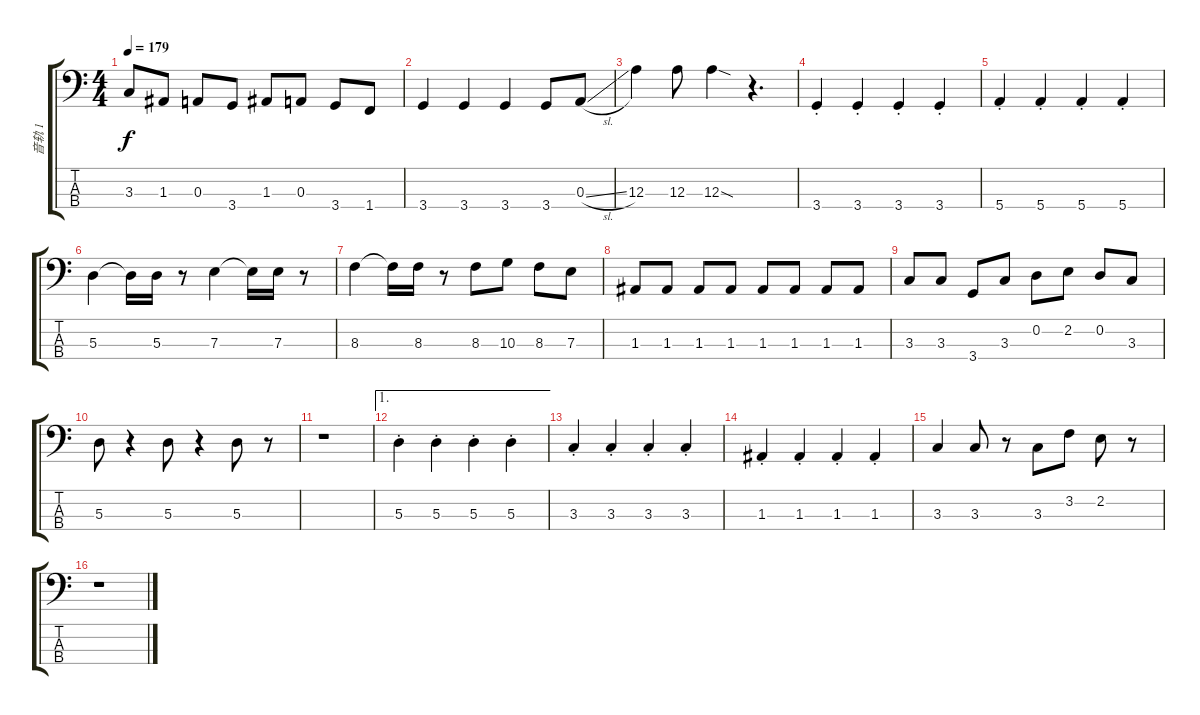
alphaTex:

\track ("音轨 1" "音轨 1") {instrument electricbassfinger}
\staff {score tabs}
\tuning (G2 D2 A1 E1) {hide}
\ts (4 4)
\tempo 179
\clef f4
\ks c
3.3.8{dy f} 1.3.8 0.3.8 3.4.8 1.3.8 0.3.8 3.4.8 1.4.8 |
3.4.4 3.4.4 3.4.4 3.4.8 0.3{sl}.8 |
12.3.4 12.3.8 12.3{sod}.4 r.4{d} |
3.4{st}.4 3.4{st}.4 3.4{st}.4 3.4{st}.4 |
5.4{st}.4 5.4{st}.4 5.4{st}.4 5.4{st}.4 |
5.3.4 5.3{t}.16 5.3.16 r.8 7.3.4 7.3{t}.16 7.3.16 r.8 |
8.3.4 8.3{t}.16 8.3.16 r.8 8.3.8 10.3.8 8.3.8 7.3.8 |
1.3.8 1.3.8 1.3.8 1.3.8 1.3.8 1.3.8 1.3.8 1.3.8 |
3.3.8 3.3.8 3.4.8 3.3.8 0.2.8 2.2.8 0.2.8 3.3.8 |
5.3.8 r.4 5.3.8 r.4 5.3.8 r.8 |
r.1 |
\ae 1
5.3{st}.4 5.3{st}.4 5.3{st}.4 5.3{st}.4 |
3.3{st}.4 3.3{st}.4 3.3{st}.4 3.3{st}.4 |
1.3{st}.4 1.3{st}.4 1.3{st}.4 1.3{st}.4 |
3.3.4 3.3.8 r.8 3.3.8 3.2.8 2.2.8 r.8 |
r.1
